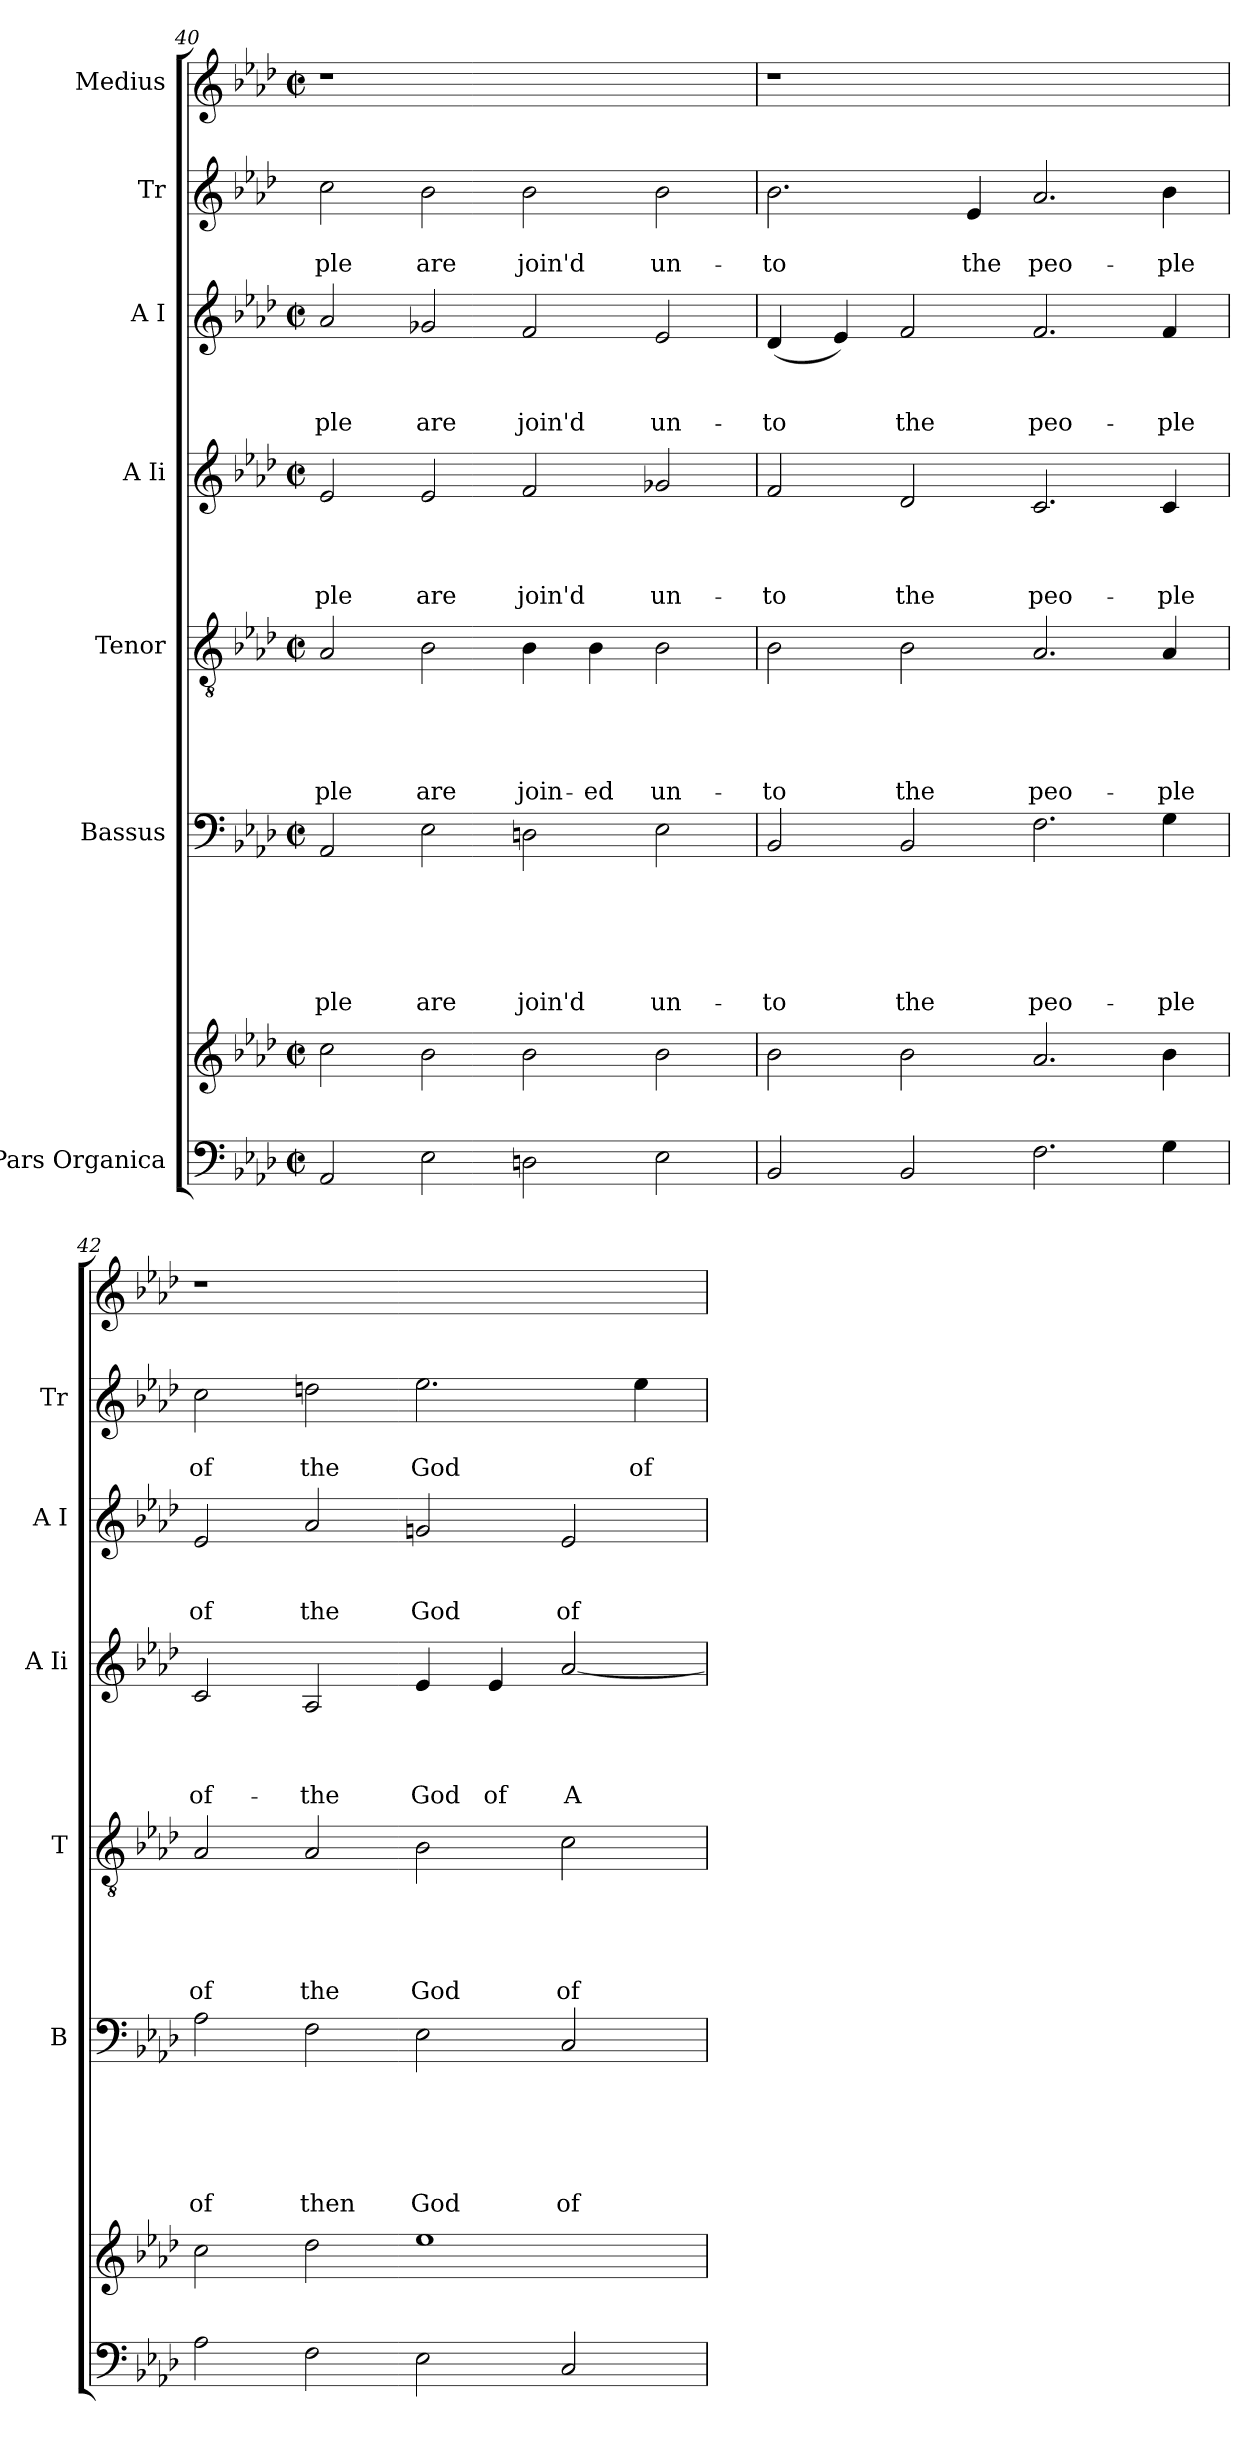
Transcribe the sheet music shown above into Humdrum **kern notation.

**kern	**kern	**kern	**text	**text	**text	**text	**text	**text	**kern	**text	**text	**text	**text	**text	**kern	**text	**text	**text	**text	**kern	**text	**text	**text	**kern	**text	**text	**kern
*part7	*part7	*part6	*part6	*part6	*part6	*part6	*part6	*part6	*part5	*part5	*part5	*part5	*part5	*part5	*part4	*part4	*part4	*part4	*part4	*part3	*part3	*part3	*part3	*part2	*part2	*part2	*part1
*staff8	*staff7	*staff6	*staff6	*staff6	*staff6	*staff6	*staff6	*staff6	*staff5	*staff5	*staff5	*staff5	*staff5	*staff5	*staff4	*staff4	*staff4	*staff4	*staff4	*staff3	*staff3	*staff3	*staff3	*staff2	*staff2	*staff2	*staff1
*I"Pars Organica	*	*I"Bassus	*	*	*	*	*	*	*I"Tenor	*	*	*	*	*	*I"A Ii	*	*	*	*	*I"A I	*	*	*	*I"Tr	*	*	*I"Medius
*	*	*I'B	*	*	*	*	*	*	*I'T	*	*	*	*	*	*I'A Ii	*	*	*	*	*I'A I	*	*	*	*I'Tr	*	*	*
!!LO:LB:g=z
*clefF4	*clefG2	*clefF4	*	*	*	*	*	*	*clefGv2	*	*	*	*	*	*clefG2	*	*	*	*	*clefG2	*	*	*	*clefG2	*	*	*clefG2
*k[b-e-a-d-]	*k[b-e-a-d-]	*k[b-e-a-d-]	*	*	*	*	*	*	*k[b-e-a-d-]	*	*	*	*	*	*k[b-e-a-d-]	*	*	*	*	*k[b-e-a-d-]	*	*	*	*k[b-e-a-d-]	*	*	*k[b-e-a-d-]
*A-:	*A-:	*A-:	*	*	*	*	*	*	*A-:	*	*	*	*	*	*A-:	*	*	*	*	*A-:	*	*	*	*A-:	*	*	*A-:
*M2/2	*M2/2	*M2/2	*	*	*	*	*	*	*M2/2	*	*	*	*	*	*M2/2	*	*	*	*	*M2/2	*	*	*	*	*	*	*M2/2
*met(c|)	*met(c|)	*met(c|)	*	*	*	*	*	*	*met(c|)	*	*	*	*	*	*met(c|)	*	*	*	*	*met(c|)	*	*	*	*	*	*	*met(c|)
=40	=40	=40	=40	=40	=40	=40	=40	=40	=40	=40	=40	=40	=40	=40	=40	=40	=40	=40	=40	=40	=40	=40	=40	=40	=40	=40	=40
!	!	!	!	!	!	!	!	!LO:LY:b	!	!	!	!	!	!LO:LY:b	!	!	!	!	!LO:LY:b	!	!	!	!LO:LY:b	!	!	!LO:LY:b	!
2AA-/	2cc\	2AA-/	.	.	.	.	.	-ple	2A-/	.	.	.	.	-ple	2e-/	.	.	.	-ple	2a-/	.	.	-ple	2cc\	.	-ple	1r
!	!	!	!	!	!	!	!	!LO:LY:b	!	!	!	!	!	!LO:LY:b	!	!	!	!	!LO:LY:b	!	!	!	!LO:LY:b	!	!	!LO:LY:b	!
2E-\	2b-\	2E-\	.	.	.	.	.	are	2B-\	.	.	.	.	are	2e-/	.	.	.	are	2g-X/	.	.	are	2b-\	.	are	.
!	!	!	!	!	!	!	!	!LO:LY:b	!	!	!	!	!	!LO:LY:b	!	!	!	!	!LO:LY:b	!	!	!	!LO:LY:b	!	!	!LO:LY:b	!
2Dn\	2b-\	2Dn\	.	.	.	.	.	join'd	4B-\	.	.	.	.	join-	2f/	.	.	.	join'd	2f/	.	.	join'd	2b-\	.	join'd	1ryy
!	!	!	!	!	!	!	!	!	!	!	!	!	!	!LO:LY:b:rj	!	!	!	!	!	!	!	!	!	!	!	!	!
.	.	.	.	.	.	.	.	.	4B-\	.	.	.	.	-ed	.	.	.	.	.	.	.	.	.	.	.	.	.
!	!	!	!	!	!	!	!	!LO:LY:b	!	!	!	!	!	!LO:LY:b	!	!	!	!	!LO:LY:b	!	!	!	!LO:LY:b	!	!	!LO:LY:b	!
2E-\	2b-\	2E-\	.	.	.	.	.	un-	2B-\	.	.	.	.	un-	2g-X/	.	.	.	un-	2e-/	.	.	un-	2b-\	.	un-	.
=41	=41	=41	=41	=41	=41	=41	=41	=41	=41	=41	=41	=41	=41	=41	=41	=41	=41	=41	=41	=41	=41	=41	=41	=41	=41	=41	=41
!	!	!	!	!	!	!	!	!LO:LY:b	!	!	!	!	!	!LO:LY:b	!	!	!	!	!LO:LY:b	!	!	!	!LO:LY:b	!	!	!LO:LY:b	!
2BB-/	2b-\	2BB-/	.	.	.	.	.	-to	2B-\	.	.	.	.	-to	2f/	.	.	.	-to	(<4d-/	.	.	-to	2.b-\	.	-to	1r
.	.	.	.	.	.	.	.	.	.	.	.	.	.	.	.	.	.	.	.	4e-/)	.	.	.	.	.	.	.
!	!	!	!	!	!	!	!	!LO:LY:b	!	!	!	!	!	!LO:LY:b	!	!	!	!	!LO:LY:b	!	!	!	!LO:LY:b	!	!	!	!
2BB-/	2b-\	2BB-/	.	.	.	.	.	the	2B-\	.	.	.	.	the	2d-/	.	.	.	the	2f/	.	.	the	.	.	.	.
!	!	!	!	!	!	!	!	!	!	!	!	!	!	!	!	!	!	!	!	!	!	!	!	!	!	!LO:LY:b	!
.	.	.	.	.	.	.	.	.	.	.	.	.	.	.	.	.	.	.	.	.	.	.	.	4e-/	.	the	.
!	!	!	!	!	!	!	!	!LO:LY:b	!	!	!	!	!	!LO:LY:b	!	!	!	!	!LO:LY:b	!	!	!	!LO:LY:b	!	!	!LO:LY:b	!
2.F\	2.a-/	2.F\	.	.	.	.	.	peo-	2.A-/	.	.	.	.	peo-	2.c/	.	.	.	peo-	2.f/	.	.	peo-	2.a-/	.	peo-	1ryy
!	!	!	!	!	!	!	!	!LO:LY:b	!	!	!	!	!	!LO:LY:b	!	!	!	!	!LO:LY:b	!	!	!	!LO:LY:b	!	!	!LO:LY:b	!
4G\	4b-\	4G\	.	.	.	.	.	-ple	4A-/	.	.	.	.	-ple	4c/	.	.	.	-ple	4f/	.	.	-ple	4b-\	.	-ple	.
=42	=42	=42	=42	=42	=42	=42	=42	=42	=42	=42	=42	=42	=42	=42	=42	=42	=42	=42	=42	=42	=42	=42	=42	=42	=42	=42	=42
!	!	!	!	!	!	!	!	!LO:LY:b	!	!	!	!	!	!LO:LY:b	!	!	!	!	!LO:LY:b	!	!	!	!LO:LY:b	!	!	!LO:LY:b	!
2A-\	2cc\	2A-\	.	.	.	.	.	of	2A-/	.	.	.	.	of	2c/	.	.	.	of-	2e-/	.	.	of	2cc\	.	of	1r
!	!	!	!	!	!	!	!	!LO:LY:b:rj	!	!	!	!	!	!LO:LY:b	!	!	!	!	!LO:LY:b	!	!	!	!LO:LY:b	!	!	!LO:LY:b	!
2F\	2dd-\	2F\	.	.	.	.	.	then	2A-/	.	.	.	.	the	2A-/	.	.	.	-the	2a-/	.	.	the	2ddn\	.	the	.
!	!	!	!	!	!	!	!	!LO:LY:b	!	!	!	!	!	!LO:LY:b	!	!	!	!	!LO:LY:b	!	!	!	!LO:LY:b	!	!	!LO:LY:b	!
2E-\	1ee-	2E-\	.	.	.	.	.	God	2B-\	.	.	.	.	God	4e-/	.	.	.	God	2gn/	.	.	God	2.ee-\	.	God	1ryy
!	!	!	!	!	!	!	!	!	!	!	!	!	!	!	!	!	!	!	!LO:LY:b	!	!	!	!	!	!	!	!
.	.	.	.	.	.	.	.	.	.	.	.	.	.	.	4e-/	.	.	.	of	.	.	.	.	.	.	.	.
!	!	!	!	!	!	!	!	!LO:LY:b	!	!	!	!	!	!LO:LY:b	!	!	!	!	!LO:LY:b	!	!	!	!LO:LY:b	!	!	!	!
2C/	.	2C/	.	.	.	.	.	of	2c\	.	.	.	.	of	[<2a-/	.	.	.	A-	2e-/	.	.	of	.	.	.	.
!	!	!	!	!	!	!	!	!	!	!	!	!	!	!	!	!	!	!	!	!	!	!	!	!	!	!LO:LY:b	!
.	.	.	.	.	.	.	.	.	.	.	.	.	.	.	.	.	.	.	.	.	.	.	.	4ee-\	.	of	.
=	=	=	=	=	=	=	=	=	=	=	=	=	=	=	=	=	=	=	=	=	=	=	=	=	=	=	=
*-	*-	*-	*-	*-	*-	*-	*-	*-	*-	*-	*-	*-	*-	*-	*-	*-	*-	*-	*-	*-	*-	*-	*-	*-	*-	*-	*-
